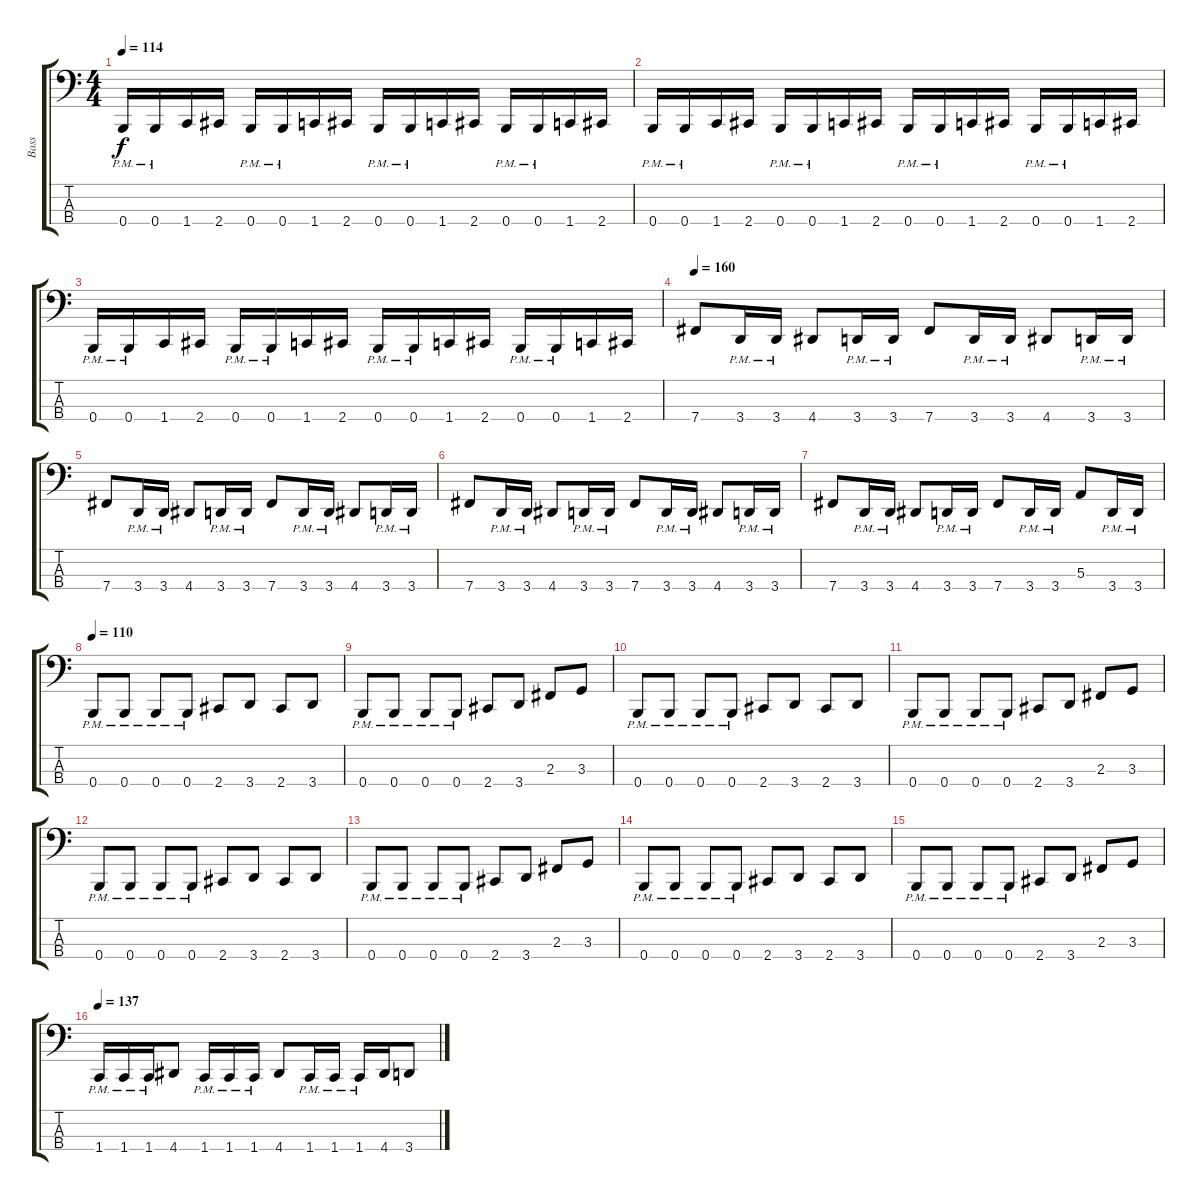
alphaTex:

\track ("Bass" "Bass") {instrument electricbasspick}
\staff {score tabs}
\tuning (D2 A1 E1 B0) {hide}
\ts (4 4)
\tempo 114
\clef f4
\ks c
0.4{pm}.16{dy f} 0.4{pm}.16 1.4.16 2.4.16 0.4{pm}.16 0.4{pm}.16 1.4.16 2.4.16 0.4{pm}.16 0.4{pm}.16 1.4.16 2.4.16 0.4{pm}.16 0.4{pm}.16 1.4.16 2.4.16 |
0.4{pm}.16 0.4{pm}.16 1.4.16 2.4.16 0.4{pm}.16 0.4{pm}.16 1.4.16 2.4.16 0.4{pm}.16 0.4{pm}.16 1.4.16 2.4.16 0.4{pm}.16 0.4{pm}.16 1.4.16 2.4.16 |
0.4{pm}.16 0.4{pm}.16 1.4.16 2.4.16 0.4{pm}.16 0.4{pm}.16 1.4.16 2.4.16 0.4{pm}.16 0.4{pm}.16 1.4.16 2.4.16 0.4{pm}.16 0.4{pm}.16 1.4.16 2.4.16 |
\tempo 160
7.4.8 3.4{pm}.16 3.4{pm}.16 4.4.8 3.4{pm}.16 3.4{pm}.16 7.4.8 3.4{pm}.16 3.4{pm}.16 4.4.8 3.4{pm}.16 3.4{pm}.16 |
7.4.8 3.4{pm}.16 3.4{pm}.16 4.4.8 3.4{pm}.16 3.4{pm}.16 7.4.8 3.4{pm}.16 3.4{pm}.16 4.4.8 3.4{pm}.16 3.4{pm}.16 |
7.4.8 3.4{pm}.16 3.4{pm}.16 4.4.8 3.4{pm}.16 3.4{pm}.16 7.4.8 3.4{pm}.16 3.4{pm}.16 4.4.8 3.4{pm}.16 3.4{pm}.16 |
7.4.8 3.4{pm}.16 3.4{pm}.16 4.4.8 3.4{pm}.16 3.4{pm}.16 7.4.8 3.4{pm}.16 3.4{pm}.16 5.3.8 3.4{pm}.16 3.4{pm}.16 |
\tempo 110
0.4{pm}.8 0.4{pm}.8 0.4{pm}.8 0.4{pm}.8 2.4.8 3.4.8 2.4.8 3.4.8 |
0.4{pm}.8 0.4{pm}.8 0.4{pm}.8 0.4{pm}.8 2.4.8 3.4.8 2.3.8 3.3.8 |
0.4{pm}.8 0.4{pm}.8 0.4{pm}.8 0.4{pm}.8 2.4.8 3.4.8 2.4.8 3.4.8 |
0.4{pm}.8 0.4{pm}.8 0.4{pm}.8 0.4{pm}.8 2.4.8 3.4.8 2.3.8 3.3.8 |
0.4{pm}.8 0.4{pm}.8 0.4{pm}.8 0.4{pm}.8 2.4.8 3.4.8 2.4.8 3.4.8 |
0.4{pm}.8 0.4{pm}.8 0.4{pm}.8 0.4{pm}.8 2.4.8 3.4.8 2.3.8 3.3.8 |
0.4{pm}.8 0.4{pm}.8 0.4{pm}.8 0.4{pm}.8 2.4.8 3.4.8 2.4.8 3.4.8 |
0.4{pm}.8 0.4{pm}.8 0.4{pm}.8 0.4{pm}.8 2.4.8 3.4.8 2.3.8 3.3.8 |
\tempo 137
1.4{pm}.16 1.4{pm}.16 1.4{pm}.16 4.4.8 1.4{pm}.16 1.4{pm}.16 1.4{pm}.16 4.4.8 1.4{pm}.16 1.4{pm}.16 1.4{pm}.16 4.4.16 3.4.8
